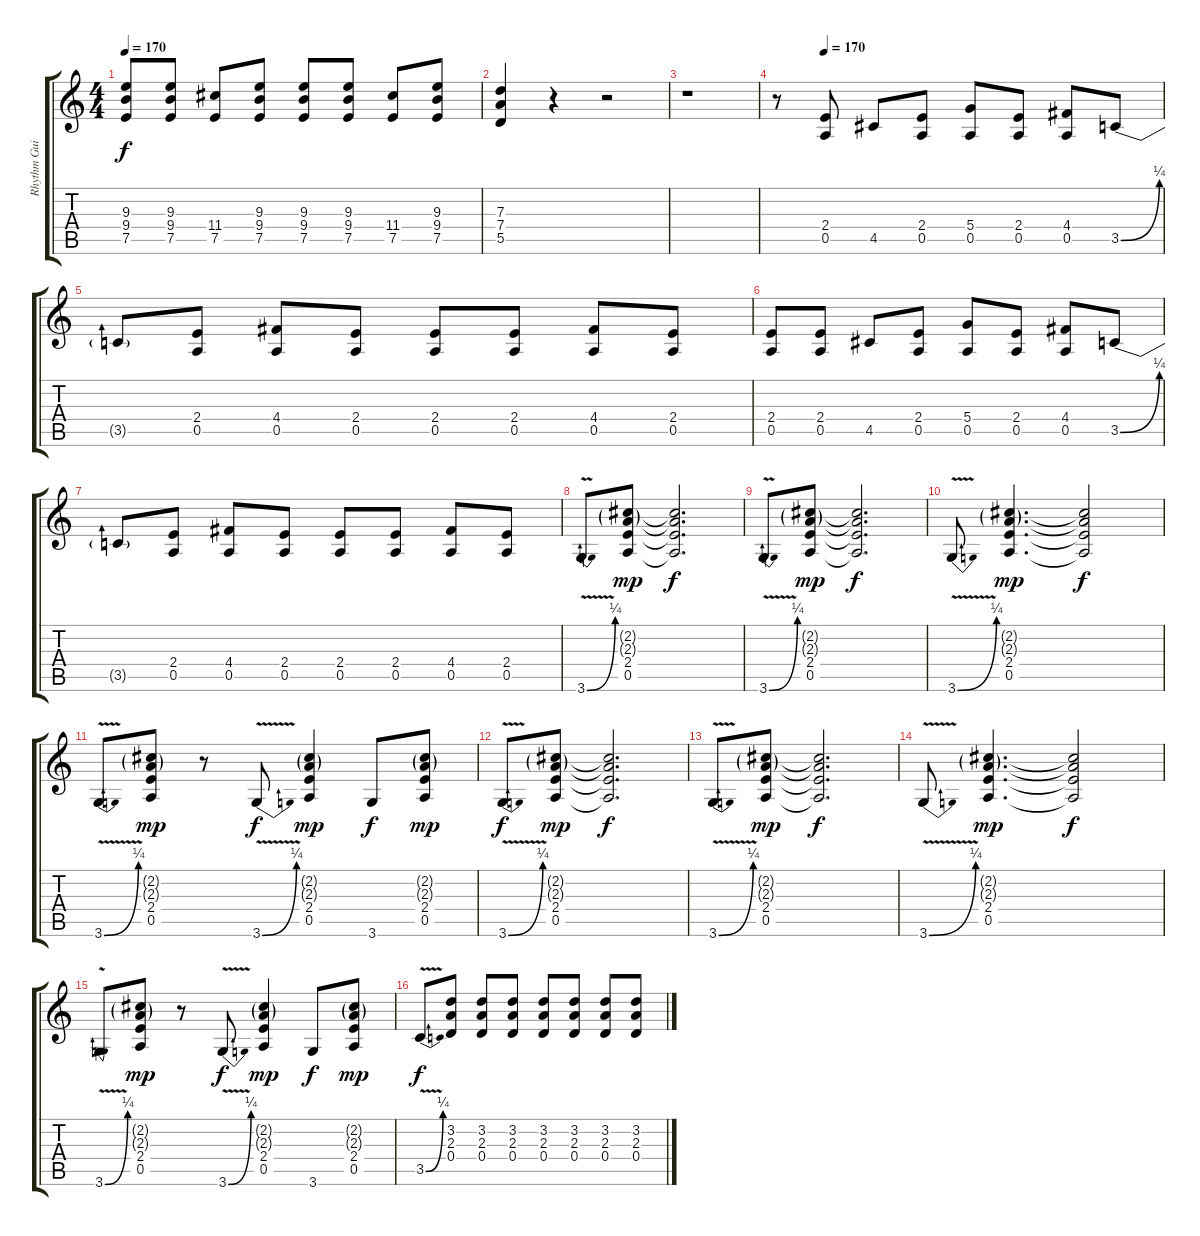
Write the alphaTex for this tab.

\track ("Rhythm Guitar" "Rhythm Gui") {instrument distortionguitar}
\staff {score tabs}
\tuning (E4 B3 G3 D3 A2 E2) {hide}
\ts (4 4)
\tempo 170
\clef g2
\ks c
(9.3 9.4 7.5).8{dy f} (9.3 9.4 7.5).8 (11.4 7.5).8 (9.3 9.4 7.5).8 (9.3 9.4 7.5).8 (9.3 9.4 7.5).8 (11.4 7.5).8 (9.3 9.4 7.5).8 |
(7.3 7.4 5.5).4 r.4 r.2 |
r.1 |
\tempo (170 0.125)
r.8 (2.4 0.5).8 4.5.8 (2.4 0.5).8 (5.4 0.5).8 (2.4 0.5).8 (4.4 0.5).8 3.5{be (bend 0 0 60 1)}.8 |
3.5{t}.8 (2.4 0.5).8 (4.4 0.5).8 (2.4 0.5).8 (2.4 0.5).8 (2.4 0.5).8 (4.4 0.5).8 (2.4 0.5).8 |
(2.4 0.5).8 (2.4 0.5).8 4.5.8 (2.4 0.5).8 (5.4 0.5).8 (2.4 0.5).8 (4.4 0.5).8 3.5{be (bend 0 0 60 1)}.8 |
3.5{t}.8 (2.4 0.5).8 (4.4 0.5).8 (2.4 0.5).8 (2.4 0.5).8 (2.4 0.5).8 (4.4 0.5).8 (2.4 0.5).8 |
3.6{be (bend 0 0 60 1) v}.8 (2.2{g} 2.3{g} 2.4 0.5).8{dy mp} (2.2{t} 2.3{t} 2.4{t} 0.5{t}).2{d dy f} |
3.6{be (bend 0 0 60 1) v}.8 (2.2{g} 2.3{g} 2.4 0.5).8{dy mp} (2.2{t} 2.3{t} 2.4{t} 0.5{t}).2{d dy f} |
3.6{be (bend 0 0 60 1) v}.8 (2.2{g} 2.3{g} 2.4 0.5).4{d dy mp} (2.2{t} 2.3{t} 2.4{t} 0.5{t}).2{dy f} |
3.6{be (bend 0 0 60 1) v}.8 (2.2{g} 2.3{g} 2.4 0.5).8{dy mp} r.8 3.6{be (bend 0 0 60 1) v}.8{dy f} (2.2{g} 2.3{g} 2.4 0.5).4{dy mp} 3.6.8{dy f} (2.2{g} 2.3{g} 2.4 0.5).8{dy mp} |
3.6{be (bend 0 0 60 1) v}.8{dy f} (2.2{g} 2.3{g} 2.4 0.5).8{dy mp} (2.2{t} 2.3{t} 2.4{t} 0.5{t}).2{d dy f} |
3.6{be (bend 0 0 60 1) v}.8 (2.2{g} 2.3{g} 2.4 0.5).8{dy mp} (2.2{t} 2.3{t} 2.4{t} 0.5{t}).2{d dy f} |
3.6{be (bend 0 0 60 1) v}.8 (2.2{g} 2.3{g} 2.4 0.5).4{d dy mp} (2.2{t} 2.3{t} 2.4{t} 0.5{t}).2{dy f} |
3.6{be (bend 0 0 60 1) v}.8 (2.2{g} 2.3{g} 2.4 0.5).8{dy mp} r.8 3.6{be (bend 0 0 60 1) v}.8{dy f} (2.2{g} 2.3{g} 2.4 0.5).4{dy mp} 3.6.8{dy f} (2.2{g} 2.3{g} 2.4 0.5).8{dy mp} |
3.5{be (bend 0 0 60 1) v}.8{dy f} (3.2 2.3 0.4).8 (3.2 2.3 0.4).8 (3.2 2.3 0.4).8 (3.2 2.3 0.4).8 (3.2 2.3 0.4).8 (3.2 2.3 0.4).8 (3.2 2.3 0.4).8
